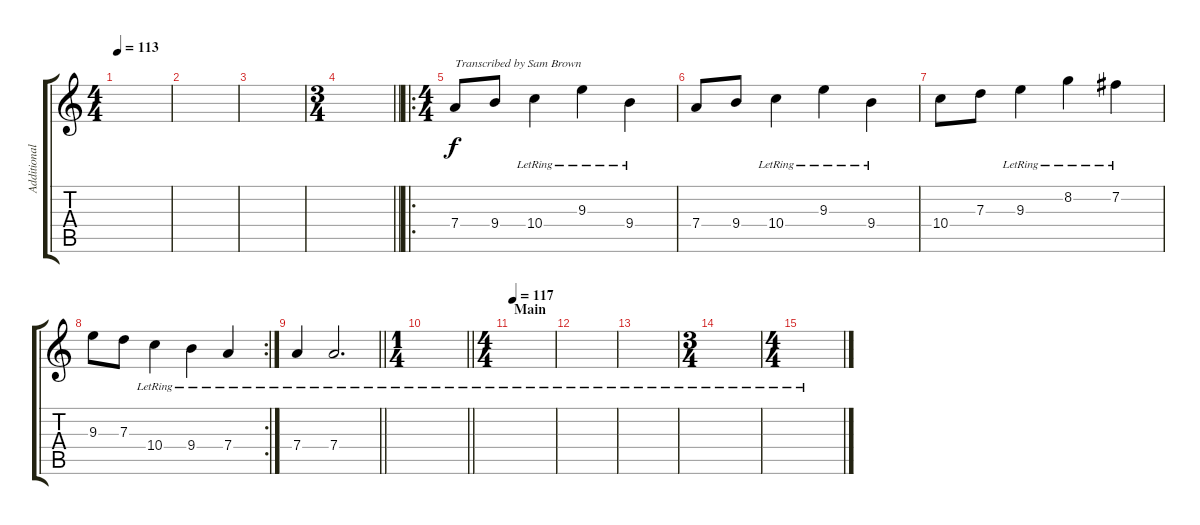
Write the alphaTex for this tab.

\track ("Additional Lead Acoustic" "Additional") {instrument acousticguitarsteel}
\staff {score tabs}
\tuning (E4 B3 G3 D3 A2 E2) {hide}
\ts (4 4)
\tempo 113
\clef g2
\ks c
|
|
|
\ts (3 4)
\barLineRight lightlight
|
\ro
\ts (4 4)
\section ("" "")
7.4.8{txt "Transcribed by Sam Brown"} 9.4.8 10.4{lr}.4 9.3{lr}.4 9.4{lr}.4 |
7.4.8 9.4.8 10.4{lr}.4 9.3{lr}.4 9.4{lr}.4 |
10.4.8 7.3.8 9.3{lr}.4 8.2{lr}.4 7.2{lr}.4 |
\rc 2
9.3.8 7.3.8 10.4{lr}.4 9.4{lr}.4 7.4{lr}.4 |
\barLineRight lightlight
7.4{lr}.4 7.4{lr}.2{d} |
\ts (1 4)
\section ("" "")
\barLineRight lightlight
|
\ts (4 4)
\section ("" "Main")
\tempo 117
|
|
|
\ts (3 4)
|
\ts (4 4)
